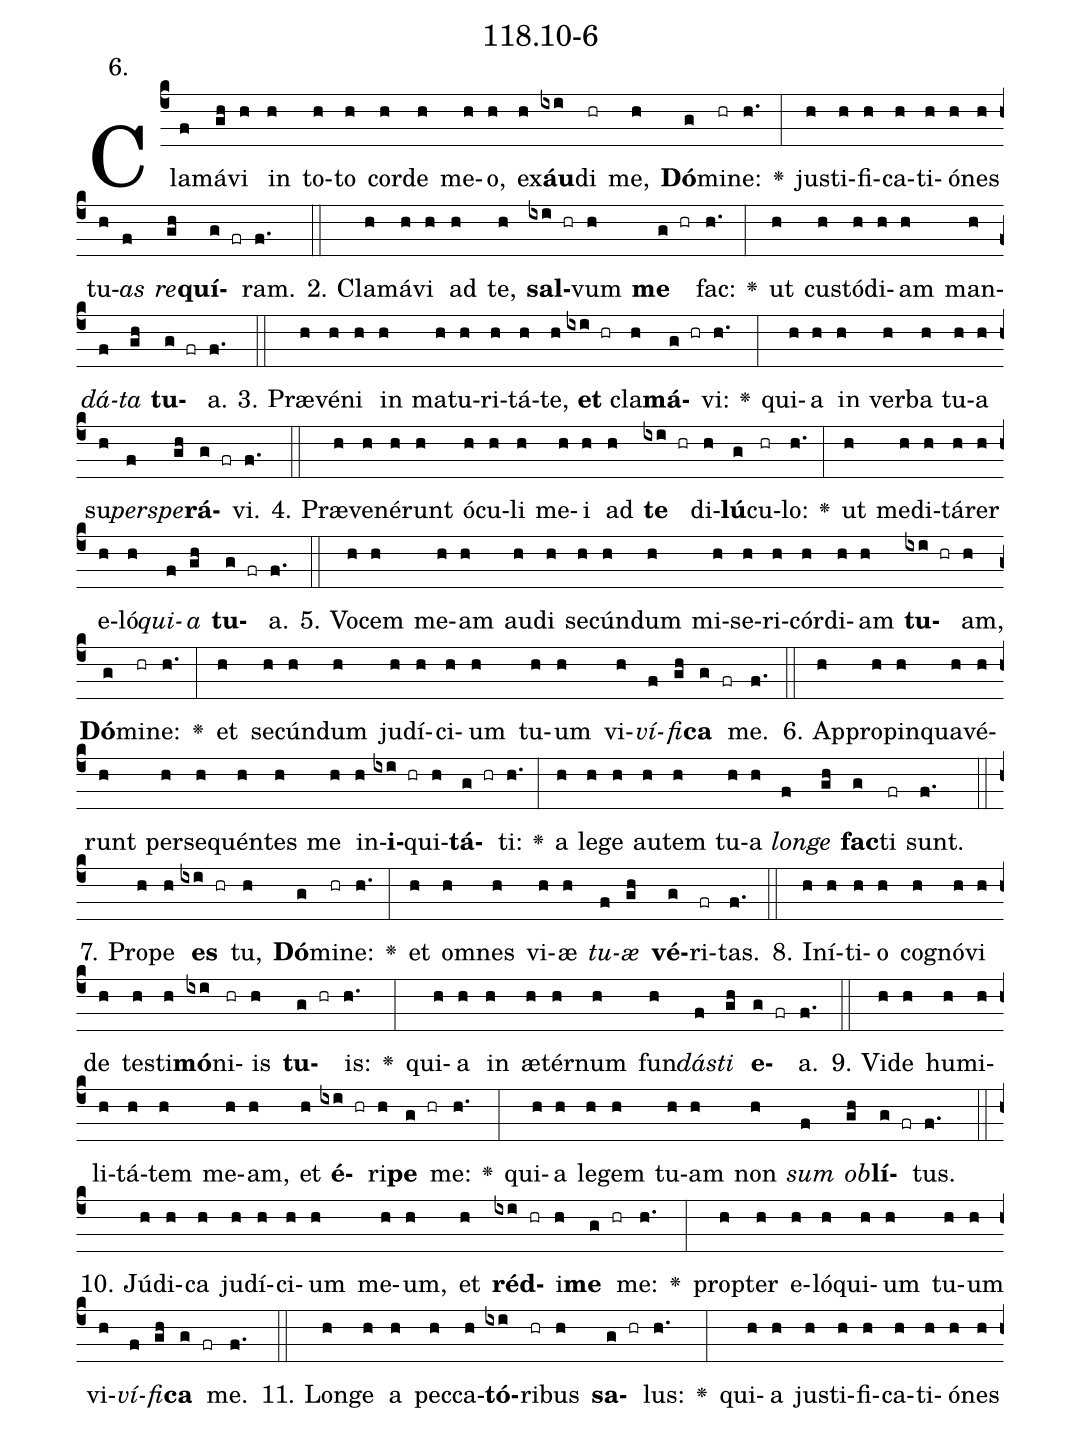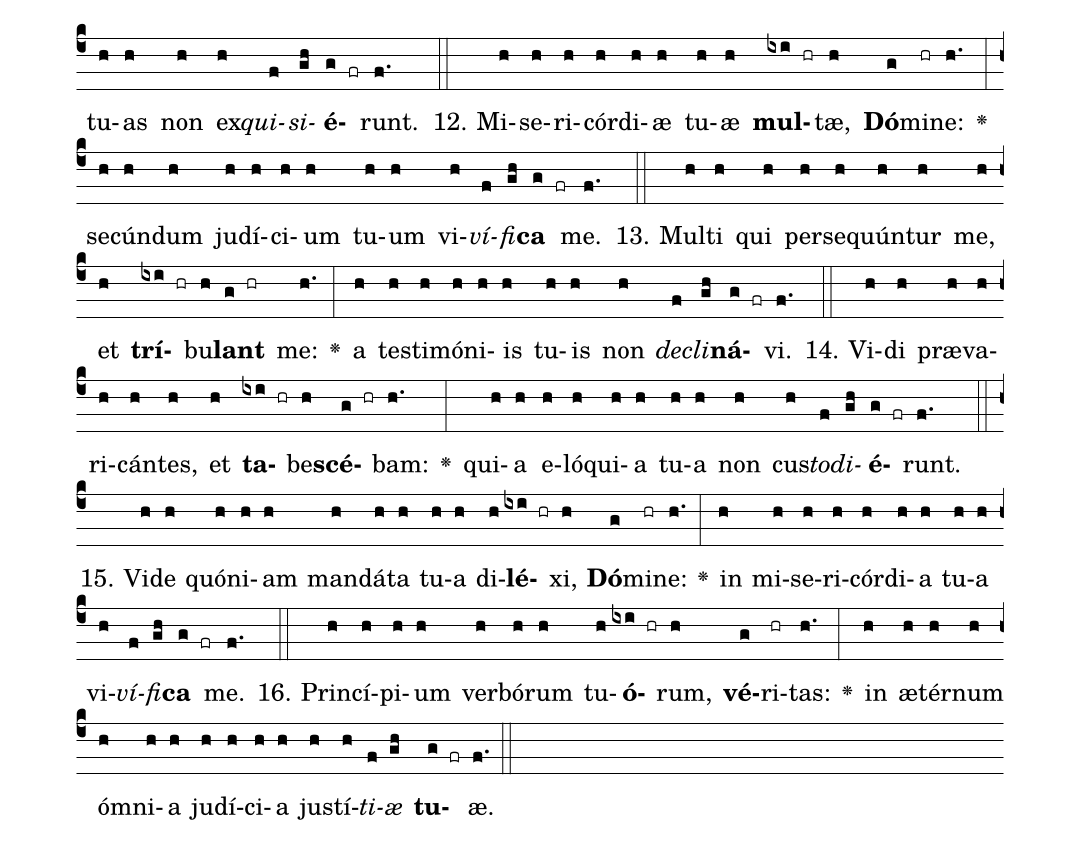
name: 118.10-6;
annotation: 6.;
%%
(c4)Cla(f)má(gh)vi(h) in(h) to(h)to(h) cor(h)de(h) me(h)o,(h) ex(h)<b>áu</b>(ixi)di(hr) me,(h) <b>Dó</b>(g)mi(hr)ne:(h.) <v>\greheightstar</v>(:) jus(h)ti(h)fi(h)ca(h)ti(h)ó(h)nes(h) tu(h)<i>as</i>(f) <i>re</i>(gh)<b>quí</b>(g fr)ram.(f.) (::)
2. Cla(h)má(h)vi(h) ad(h) te,(h) <b>sal</b>(ixi hr)vum(h) <b>me</b>(g hr) fac:(h.) <v>\greheightstar</v>(:) ut(h) cus(h)tó(h)di(h)am(h) man(h)<i>dá</i>(f)<i>ta</i>(gh) <b>tu</b>(g fr)a.(f.) (::)
3. Præ(h)vé(h)ni(h) in(h) ma(h)tu(h)ri(h)tá(h)te,(h) <b>et</b>(ixi hr) cla(h)<b>má</b>(g hr)vi:(h.) <v>\greheightstar</v>(:) qui(h)a(h) in(h) ver(h)ba(h) tu(h)a(h) su(h)<i>per</i>(f)<i>spe</i>(gh)<b>rá</b>(g fr)vi.(f.) (::)
4. Præ(h)ve(h)né(h)runt(h) ó(h)cu(h)li(h) me(h)i(h) ad(h) <b>te</b>(ixi hr) di(h)<b>lú</b>(g)cu(hr)lo:(h.) <v>\greheightstar</v>(:) ut(h) me(h)di(h)tá(h)rer(h) e(h)ló(h)<i>qui</i>(f)<i>a</i>(gh) <b>tu</b>(g fr)a.(f.) (::)
5. Vo(h)cem(h) me(h)am(h) au(h)di(h) se(h)cún(h)dum(h) mi(h)se(h)ri(h)cór(h)di(h)am(h) <b>tu</b>(ixi hr)am,(h) <b>Dó</b>(g)mi(hr)ne:(h.) <v>\greheightstar</v>(:) et(h) se(h)cún(h)dum(h) ju(h)dí(h)ci(h)um(h) tu(h)um(h) vi(h)<i>ví</i>(f)<i>fi</i>(gh)<b>ca</b>(g fr) me.(f.) (::)
6. Ap(h)pro(h)pin(h)qua(h)vé(h)runt(h) per(h)se(h)quén(h)tes(h) me(h) in(h)<b>i</b>(ixi hr)qui(h)<b>tá</b>(g hr)ti:(h.) <v>\greheightstar</v>(:) a(h) le(h)ge(h) au(h)tem(h) tu(h)a(h) <i>lon</i>(f)<i>ge</i>(gh) <b>fac</b>(g)ti(fr) sunt.(f.) (::)
7. Pro(h)pe(h) <b>es</b>(ixi hr) tu,(h) <b>Dó</b>(g)mi(hr)ne:(h.) <v>\greheightstar</v>(:) et(h) om(h)nes(h) vi(h)æ(h) <i>tu</i>(f)<i>æ</i>(gh) <b>vé</b>(g)ri(fr)tas.(f.) (::)
8. In(h)í(h)ti(h)o(h) co(h)gnó(h)vi(h) de(h) tes(h)ti(h)<b>mó</b>(ixi)ni(hr)is(h) <b>tu</b>(g hr)is:(h.) <v>\greheightstar</v>(:) qui(h)a(h) in(h) æ(h)tér(h)num(h) fun(h)<i>dás</i>(f)<i>ti</i>(gh) <b>e</b>(g fr)a.(f.) (::)
9. Vi(h)de(h) hu(h)mi(h)li(h)tá(h)tem(h) me(h)am,(h) et(h) <b>é</b>(ixi hr)ri(h)<b>pe</b>(g hr) me:(h.) <v>\greheightstar</v>(:) qui(h)a(h) le(h)gem(h) tu(h)am(h) non(h) <i>sum</i>(f) <i>ob</i>(gh)<b>lí</b>(g fr)tus.(f.) (::)
10. Jú(h)di(h)ca(h) ju(h)dí(h)ci(h)um(h) me(h)um,(h) et(h) <b>réd</b>(ixi hr)i(h)<b>me</b>(g hr) me:(h.) <v>\greheightstar</v>(:) prop(h)ter(h) e(h)ló(h)qui(h)um(h) tu(h)um(h) vi(h)<i>ví</i>(f)<i>fi</i>(gh)<b>ca</b>(g fr) me.(f.) (::)
11. Lon(h)ge(h) a(h) pec(h)ca(h)<b>tó</b>(ixi)ri(hr)bus(h) <b>sa</b>(g hr)lus:(h.) <v>\greheightstar</v>(:) qui(h)a(h) jus(h)ti(h)fi(h)ca(h)ti(h)ó(h)nes(h) tu(h)as(h) non(h) ex(h)<i>qui</i>(f)<i>si</i>(gh)<b>é</b>(g fr)runt.(f.) (::)
12. Mi(h)se(h)ri(h)cór(h)di(h)æ(h) tu(h)æ(h) <b>mul</b>(ixi hr)tæ,(h) <b>Dó</b>(g)mi(hr)ne:(h.) <v>\greheightstar</v>(:) se(h)cún(h)dum(h) ju(h)dí(h)ci(h)um(h) tu(h)um(h) vi(h)<i>ví</i>(f)<i>fi</i>(gh)<b>ca</b>(g fr) me.(f.) (::)
13. Mul(h)ti(h) qui(h) per(h)se(h)quún(h)tur(h) me,(h) et(h) <b>trí</b>(ixi hr)bu(h)<b>lant</b>(g hr) me:(h.) <v>\greheightstar</v>(:) a(h) tes(h)ti(h)mó(h)ni(h)is(h) tu(h)is(h) non(h) <i>de</i>(f)<i>cli</i>(gh)<b>ná</b>(g fr)vi.(f.) (::)
14. Vi(h)di(h) præ(h)va(h)ri(h)cán(h)tes,(h) et(h) <b>ta</b>(ixi hr)be(h)<b>scé</b>(g hr)bam:(h.) <v>\greheightstar</v>(:) qui(h)a(h) e(h)ló(h)qui(h)a(h) tu(h)a(h) non(h) cus(h)<i>to</i>(f)<i>di</i>(gh)<b>é</b>(g fr)runt.(f.) (::)
15. Vi(h)de(h) quón(h)i(h)am(h) man(h)dá(h)ta(h) tu(h)a(h) di(h)<b>lé</b>(ixi hr)xi,(h) <b>Dó</b>(g)mi(hr)ne:(h.) <v>\greheightstar</v>(:) in(h) mi(h)se(h)ri(h)cór(h)di(h)a(h) tu(h)a(h) vi(h)<i>ví</i>(f)<i>fi</i>(gh)<b>ca</b>(g fr) me.(f.) (::)
16. Prin(h)cí(h)pi(h)um(h) ver(h)bó(h)rum(h) tu(h)<b>ó</b>(ixi hr)rum,(h) <b>vé</b>(g)ri(hr)tas:(h.) <v>\greheightstar</v>(:) in(h) æ(h)tér(h)num(h) óm(h)ni(h)a(h) ju(h)dí(h)ci(h)a(h) jus(h)tí(h)<i>ti</i>(f)<i>æ</i>(gh) <b>tu</b>(g fr)æ.(f.) (::)
